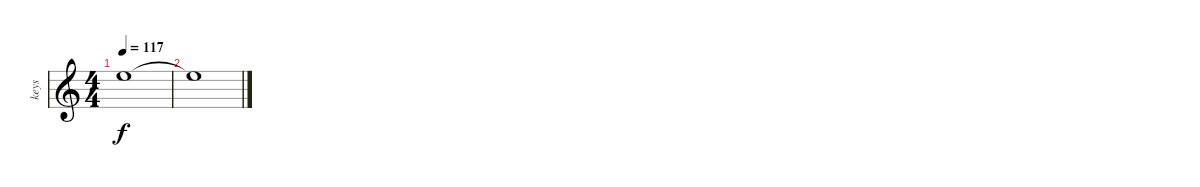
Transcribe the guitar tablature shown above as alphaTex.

\track ("keys" "keys") {instrument pad2warm}
\staff {score}
\tuning (E4 B3 G3 D3 A2 E2) {hide}
\ts (4 4)
\tempo 117
\clef g2
\ks c
12.1{t}.1{dy f} |
12.1{t}.1
